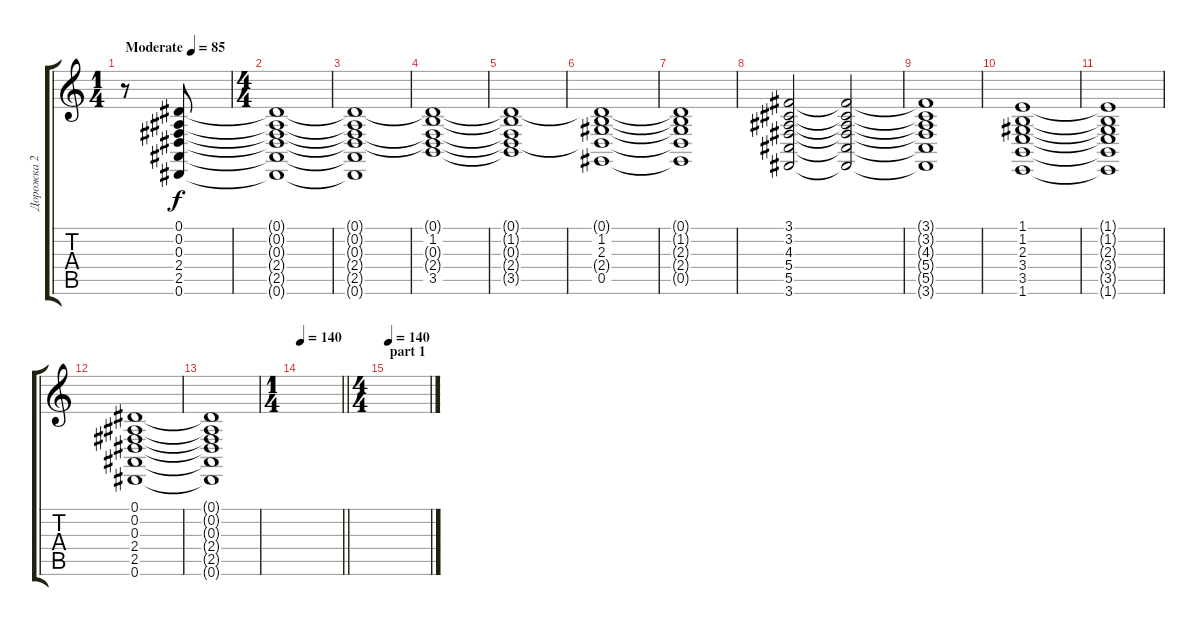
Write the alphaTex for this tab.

\track ("Дорожка 2" "Дорожка 2") {instrument stringensemble2}
\staff {score tabs}
\tuning (Eb4 Bb3 Gb3 Db3 Ab2 Eb2) {hide}
\ts (1 4)
\tempo (85 "Moderate")
\clef g2
\ks c
r.8{dy f instrument stringensemble2} (0.1 0.2 0.3 2.4 2.5 0.6).8 |
\ts (4 4)
(0.1{t} 0.2{t} 0.3{t} 2.4{t} 2.5{t} 0.6{t}).1 |
(0.1{t} 0.2{t} 0.3{t} 2.4{t} 2.5{t} 0.6{t}).1 |
(0.1{t} 1.2 0.3{t} 2.4{t} 3.5).1 |
(0.1{t} 1.2{t} 0.3{t} 2.4{t} 3.5{t}).1 |
(0.1{t} 1.2 2.3 2.4{t} 0.5).1 |
(0.1{t} 1.2{t} 2.3{t} 2.4{t} 0.5{t}).1 |
(3.1 3.2 4.3 5.4 5.5 3.6).2 (3.1{t} 3.2{t} 4.3{t} 5.4{t} 5.5{t} 3.6{t}).2 |
(3.1{t} 3.2{t} 4.3{t} 5.4{t} 5.5{t} 3.6{t}).1 |
(1.1 1.2 2.3 3.4 3.5 1.6).1 |
(1.1{t} 1.2{t} 2.3{t} 3.4{t} 3.5{t} 1.6{t}).1 |
(0.1 0.2 0.3 2.4 2.5 0.6).1 |
(0.1{t} 0.2{t} 0.3{t} 2.4{t} 2.5{t} 0.6{t}).1 |
\ts (1 4)
\tempo 140
\barLineRight lightlight
|
\ts (4 4)
\section ("" "part 1")
\tempo 140
